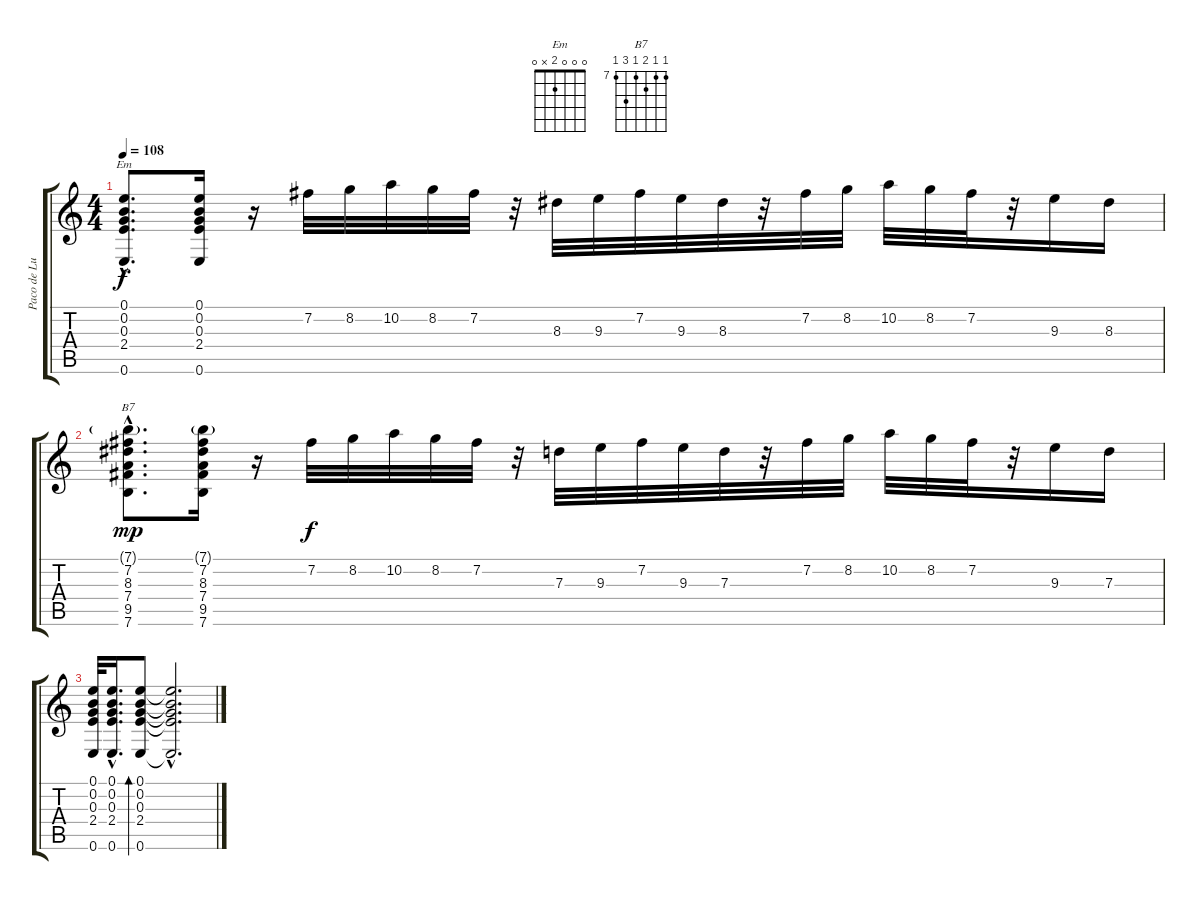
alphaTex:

\track ("Paco de Lucia" "Paco de Lu") {instrument acousticguitarnylon}
\staff {score tabs}
\tuning (E4 B3 G3 D3 A2 E2) {hide}
\chord ("Em" 0 0 0 2 x 0)
\chord ("B7" 7 7 8 7 9 7) {firstfret 7}
\ts (4 4)
\tempo 108
\clef g2
\ks c
(0.1{hac} 0.2{hac} 0.3{hac} 2.4{hac} 0.6{hac}).8{d ch "Em" dy f} (0.1 0.2 0.3 2.4 0.6).16 r.16 7.2.32 8.2.32 10.2.32 8.2.32 7.2.32 r.32 8.3.32 9.3.32 7.2.32 9.3.32 8.3.32 r.32 7.2.32 8.2.32 10.2.32 8.2.32 7.2.32 r.32 9.3.16 8.3.16 |
(7.1{g hac} 7.2{hac} 8.3{hac} 7.4{hac} 9.5{hac} 7.6{hac}).8{d ch "B7" dy mp} (7.1{g} 7.2 8.3 7.4 9.5 7.6).16 r.16 7.2.32{dy f} 8.2.32 10.2.32 8.2.32 7.2.32 r.32 7.3.32 9.3.32 7.2.32 9.3.32 7.3.32 r.32 7.2.32 8.2.32 10.2.32 8.2.32 7.2.32 r.32 9.3.16 7.3.16 |
(0.1 0.2 0.3 2.4 0.6).32 (0.1{hac} 0.2{hac} 0.3{hac} 2.4{hac} 0.6{hac}).16{d} (0.1 0.2 0.3 2.4 0.6).8{bd 60} (0.1{hac t} 0.2{hac t} 0.3{hac t} 2.4{hac t} 0.6{hac t}).2{d}
